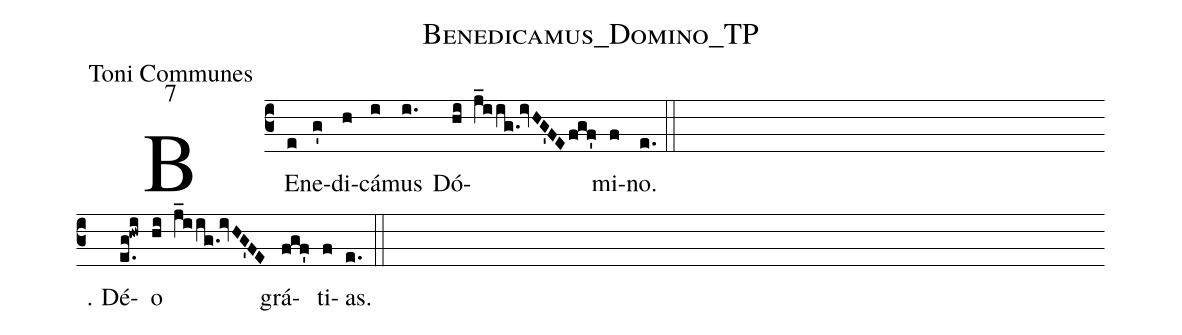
name:Benedicamus_Domino_TP;
office-part:Toni Communes;
mode:7;
%%
(c3)BE(e)ne(g')di(h)cá(i)mus(i.) Dó(hi! j_iig.!ivHG'FEfgf')mi(f)no.(e.) (::Z-)
℟. Dé(e.g!hwi)o(hi! j_iig.!ivHG'FE) grá(fgf')ti(f)as.(e.) (::)
